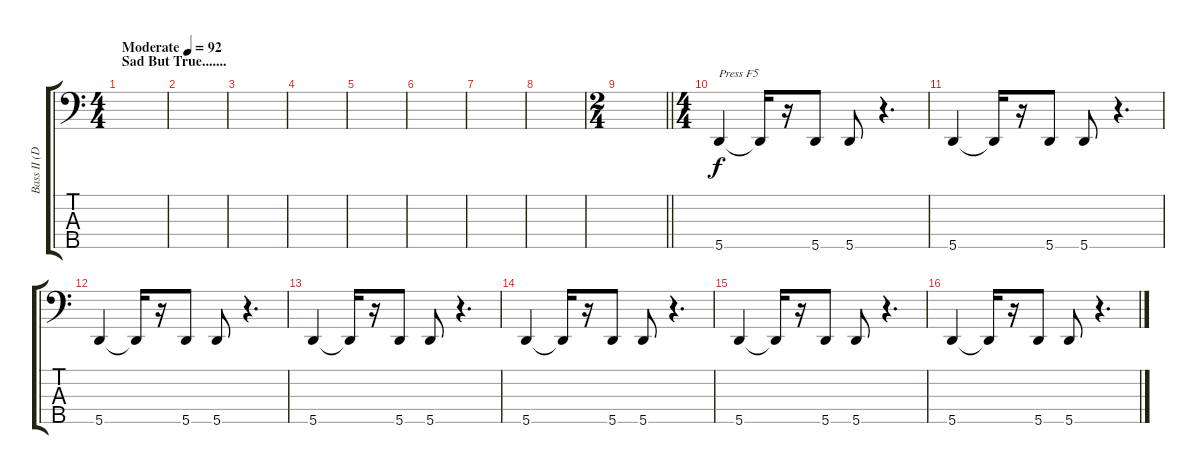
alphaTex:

\track ("Bass II (Dist.)" "Bass II (D") {instrument electricbasspick}
\staff {score tabs}
\tuning (F2 C2 G1 D1 A0) {hide}
\ts (4 4)
\section ("" "Sad But True.......")
\tempo (92 "Moderate")
\clef f4
\ks c
|
|
|
|
|
|
|
|
\ts (2 4)
\barLineRight lightlight
|
\ts (4 4)
\section ("" "")
5.5.4{txt "Press F5"} 5.5{t}.16 r.16 5.5.8 5.5.8 r.4{d} |
5.5.4 5.5{t}.16 r.16 5.5.8 5.5.8 r.4{d} |
5.5.4 5.5{t}.16 r.16 5.5.8 5.5.8 r.4{d} |
5.5.4 5.5{t}.16 r.16 5.5.8 5.5.8 r.4{d} |
5.5.4 5.5{t}.16 r.16 5.5.8 5.5.8 r.4{d} |
5.5.4 5.5{t}.16 r.16 5.5.8 5.5.8 r.4{d} |
5.5.4 5.5{t}.16 r.16 5.5.8 5.5.8 r.4{d}
